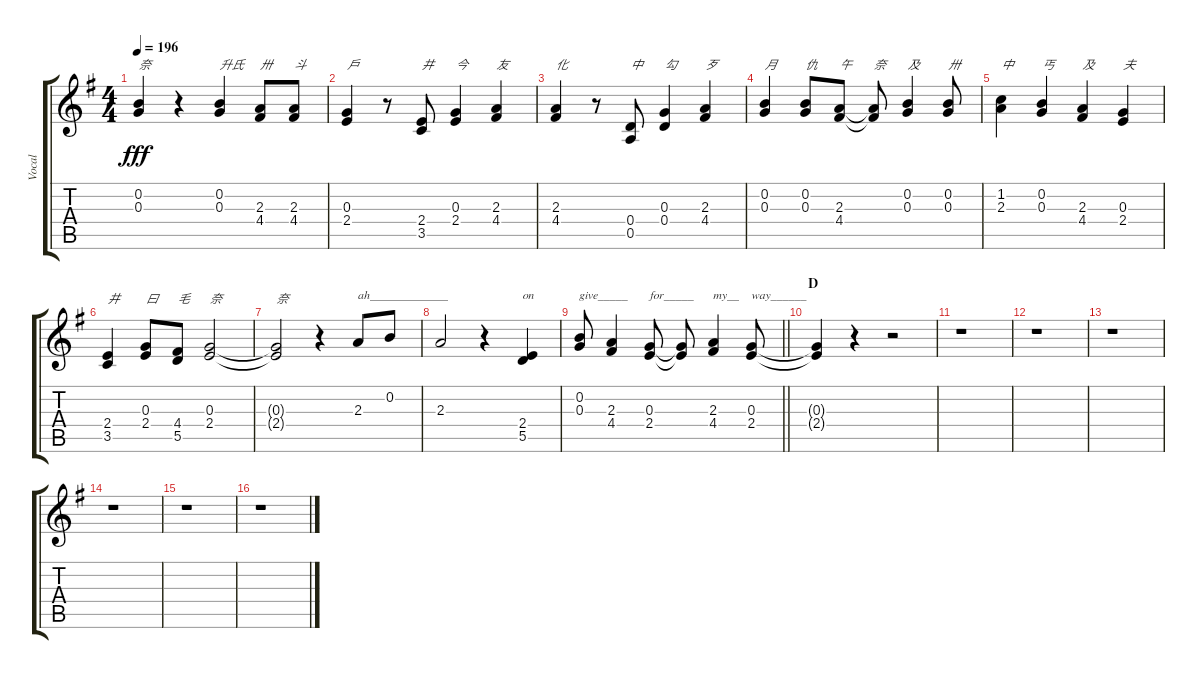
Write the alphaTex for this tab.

\track ("Vocal" "Vocal") {instrument contrabass}
\staff {score tabs}
\tuning (E4 B3 G3 D3 A2 E2) {hide}
\ts (4 4)
\tempo 196
\clef g2
\ks g
(0.2{t} 0.3{t}).4{txt "奈" dy fff} r.4 (0.2 0.3).4{txt "升氏"} (2.3 4.4).8{txt "卅"} (2.3 4.4).8{txt "斗"} |
(0.3 2.4).4{txt "戶"} r.8 (2.4 3.5).8{txt "井"} (0.3 2.4).4{txt "今"} (2.3 4.4).4{txt "友"} |
(2.3 4.4).4{txt "化"} r.8 (0.4 0.5).8{txt "中"} (0.3 0.4).4{txt "勾"} (2.3 4.4).4{txt "歹"} |
(0.2 0.3).4{txt "月"} (0.2 0.3).8{txt "仇"} (2.3 4.4).8{txt "午"} (2.3{t} 4.4{t}).8{txt "奈"} (0.2 0.3).4{txt "及"} (0.2 0.3).8{txt "卅"} |
(1.2 2.3).4{txt "中"} (0.2 0.3).4{txt "丐"} (2.3 4.4).4{txt "及"} (0.3 2.4).4{txt "夫"} |
(2.4 3.5).4{txt "井"} (0.3 2.4).8{txt "曰"} (4.4 5.5).8{txt "毛"} (0.3 2.4).2{txt "奈"} |
(0.3{t} 2.4{t}).2{txt "奈"} r.4 2.3.8{txt "ah_____________"} 0.2.8 |
2.3.2 r.4 (2.4 5.5).4{txt "on"} |
\barLineRight lightlight
(0.2 0.3).8{txt "give_____"} (2.3 4.4).4 (0.3 2.4).8{txt "for_____"} (0.3{t} 2.4{t}).8 (2.3 4.4).4{txt "my__"} (0.3 2.4).8{txt "way______"} |
\section ("" "D")
(0.3{t} 2.4{t}).4 r.4 r.2 |
r.1 |
r.1 |
r.1 |
r.1 |
r.1 |
r.1
